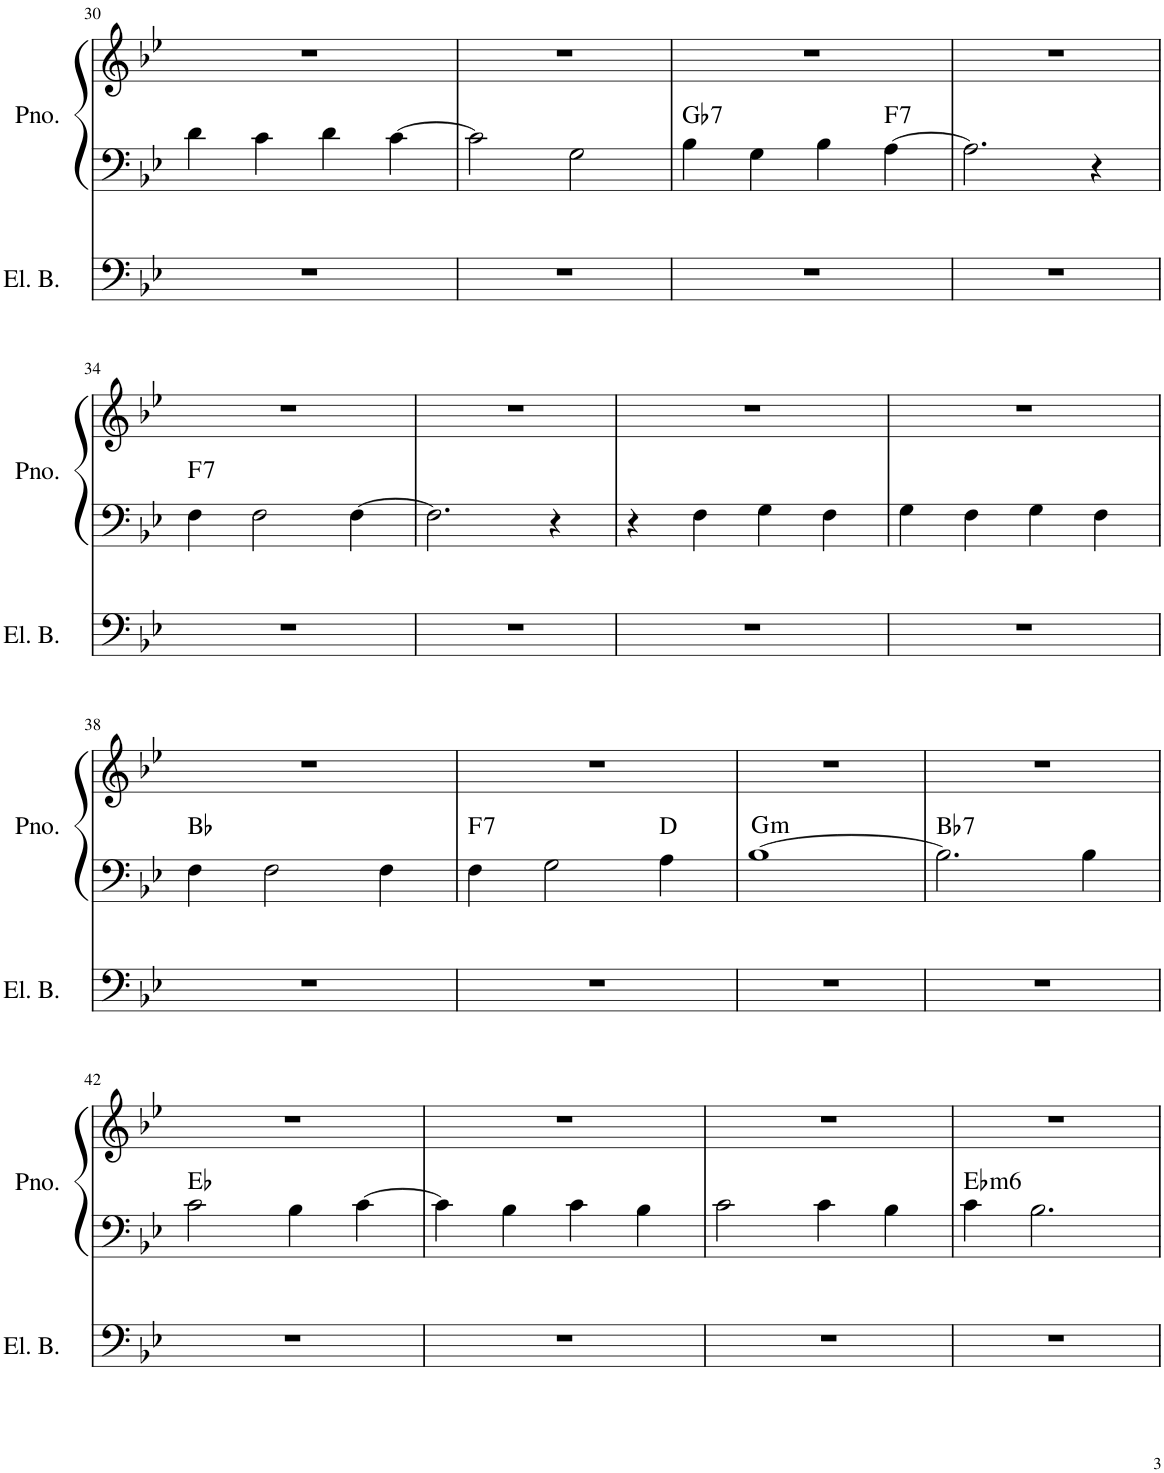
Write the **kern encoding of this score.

**kern	**kern	**kern	**harte
*part2	*part1	*part1	*part1
*staff3	*staff2	*staff1	*
*I"Electric Bass	*I"Piano	*	*
*I'El. B.	*I'Pno.	*	*
!!LO:PB:g=z
*clefF4	*clefF4	*clefG2	*
*Trd7c12	*	*	*
*k[b-e-]	*k[b-e-]	*k[b-e-]	*
*M4/4	*M4/4	*M4/4	*
=30	=30	=30	=30
1r	4d\	1r	.
.	4c\	.	.
.	4d\	.	.
.	[4c\	.	.
=31	=31	=31	=31
1r	2c\]	1r	.
.	2G\	.	.
=32	=32	=32	=32
!	!	!	!LO:H:kt=7
*	*	*^	*
1r	4B-\	1r	2.ryy	Gb:7
.	4G\	.	.	.
.	4B-\	.	.	.
!	!	!	!	!LO:H:kt=7
.	[4A\	.	4ryy	F:7
*	*	*v	*v	*
=33	=33	=33	=33
1r	2.A\]	1r	.
.	4r	.	.
!!LO:LB:g=z
=34	=34	=34	=34
!	!	!	!LO:H:kt=7
1r	4F\	1r	F:7
.	2F\	.	.
.	[4F\	.	.
=35	=35	=35	=35
1r	2.F\]	1r	.
.	4r	.	.
=36	=36	=36	=36
1r	4r	1r	.
.	4F\	.	.
.	4G\	.	.
.	4F\	.	.
=37	=37	=37	=37
1r	4G\	1r	.
.	4F\	.	.
.	4G\	.	.
.	4F\	.	.
!!LO:LB:g=z
=38	=38	=38	=38
1r	4F\	1r	Bb:maj
.	2F\	.	.
.	4F\	.	.
=39	=39	=39	=39
!	!	!	!LO:H:kt=7
*	*	*^	*
1r	4F\	1r	2.ryy	F:7
.	2G\	.	.	.
.	4A\	.	4ryy	D:maj
=40	=40	=40	=40	=40
!	!	!	!	!LO:H:kt=m
*	*	*v	*v	*
1r	[1B-	1r	G:min
=41	=41	=41	=41
!	!	!	!LO:H:kt=7
1r	2.B-\]	1r	Bb:7
.	4B-\	.	.
!!LO:LB:g=z
=42	=42	=42	=42
1r	2c\	1r	Eb:maj
.	4B-\	.	.
.	[4c\	.	.
=43	=43	=43	=43
1r	4c\]	1r	.
.	4B-\	.	.
.	4c\	.	.
.	4B-\	.	.
=44	=44	=44	=44
1r	2c\	1r	.
.	4c\	.	.
.	4B-\	.	.
=45	=45	=45	=45
!	!	!	!LO:H:kt=m6
1r	4c\	1r	Eb:min6
.	2.B-\	.	.
=	=	=	=
*-	*-	*-	*-
